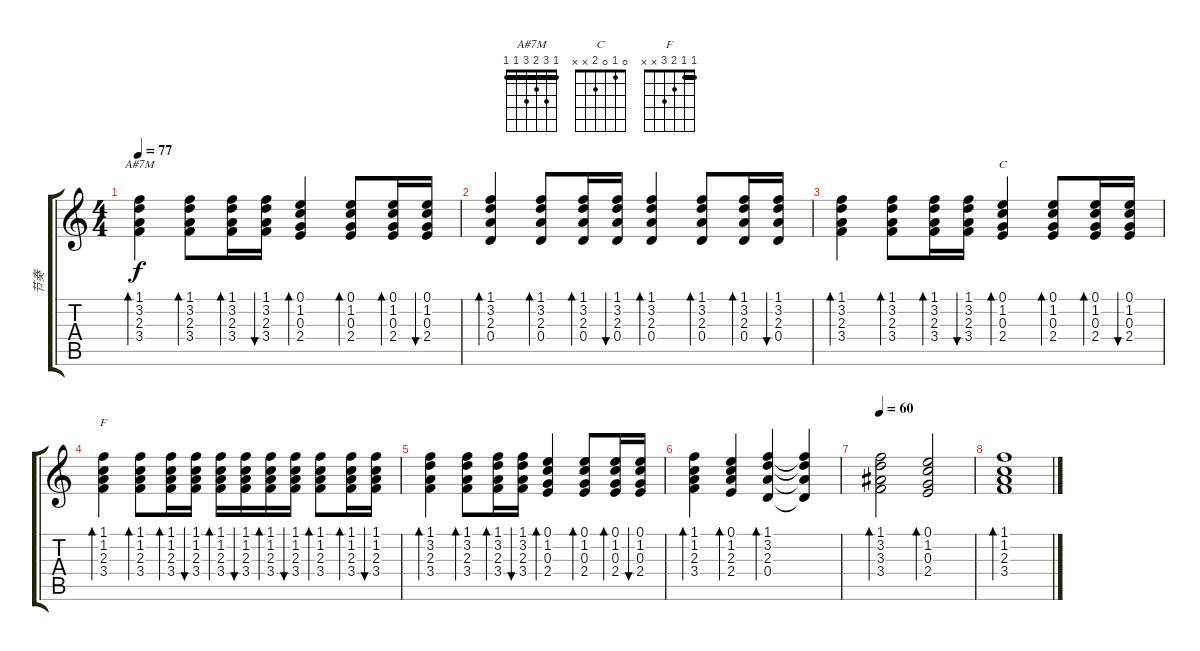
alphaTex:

\track ("节奏" "节奏") {instrument electricguitarclean}
\staff {score tabs}
\tuning (E4 B3 G3 D3 A2 E2) {hide}
\chord ("A#7M" 1 3 2 3 1 1) {barre 1}
\chord ("C" 0 1 0 2 x x)
\chord ("F" 1 1 2 3 x x) {barre 1}
\ts (4 4)
\tempo 77
\clef g2
\ks c
(1.1 3.2 2.3 3.4).4{bd 60 ch "A#7M" dy f} (1.1 3.2 2.3 3.4).8{bd 60} (1.1 3.2 2.3 3.4).16{bd 60} (1.1 3.2 2.3 3.4).16{bu 60} (0.1 1.2 0.3 2.4).4{bd 60} (0.1 1.2 0.3 2.4).8{bd 60} (0.1 1.2 0.3 2.4).16{bd 60} (0.1 1.2 0.3 2.4).16{bu 60} |
(1.1 3.2 2.3 0.4).4{bd 60} (1.1 3.2 2.3 0.4).8{bd 60} (1.1 3.2 2.3 0.4).16{bd 60} (1.1 3.2 2.3 0.4).16{bu 60} (1.1 3.2 2.3 0.4).4{bd 60} (1.1 3.2 2.3 0.4).8{bd 60} (1.1 3.2 2.3 0.4).16{bd 60} (1.1 3.2 2.3 0.4).16{bu 60} |
(1.1 3.2 2.3 3.4).4{bd 60} (1.1 3.2 2.3 3.4).8{bd 60} (1.1 3.2 2.3 3.4).16{bd 60} (1.1 3.2 2.3 3.4).16{bu 60} (0.1 1.2 0.3 2.4).4{bd 60 ch "C"} (0.1 1.2 0.3 2.4).8{bd 60} (0.1 1.2 0.3 2.4).16{bd 60} (0.1 1.2 0.3 2.4).16{bu 60} |
(1.1 1.2 2.3 3.4).4{bd 60 ch "F"} (1.1 1.2 2.3 3.4).8{bd 60} (1.1 1.2 2.3 3.4).16{bd 60} (1.1 1.2 2.3 3.4).16{bu 60} (1.1 1.2 2.3 3.4).16{bd 60} (1.1 1.2 2.3 3.4).16{bu 60} (1.1 1.2 2.3 3.4).16{bd 60} (1.1 1.2 2.3 3.4).16{bu 60} (1.1 1.2 2.3 3.4).8{bd 60} (1.1 1.2 2.3 3.4).16{bd 60} (1.1 1.2 2.3 3.4).16{bu 60} |
(1.1 3.2 2.3 3.4).4{bd 60} (1.1 3.2 2.3 3.4).8{bd 60} (1.1 3.2 2.3 3.4).16{bd 60} (1.1 3.2 2.3 3.4).16{bu 60} (0.1 1.2 0.3 2.4).4{bd 60} (0.1 1.2 0.3 2.4).8{bd 60} (0.1 1.2 0.3 2.4).16{bd 60} (0.1 1.2 0.3 2.4).16{bu 60} |
(1.1 1.2 2.3 3.4).4{bd 60} (0.1 1.2 2.3 2.4).4{bd 60} (1.1 3.2 2.3 0.4).4{bd 60} (1.1{t} 3.2{t} 2.3{t} 0.4{t}).4 |
\tempo 60
(1.1 3.2 3.3 3.4).2{bd 120} (0.1 1.2 0.3 2.4).2{bd 120} |
(1.1 1.2 2.3 3.4).1{bd 120}
